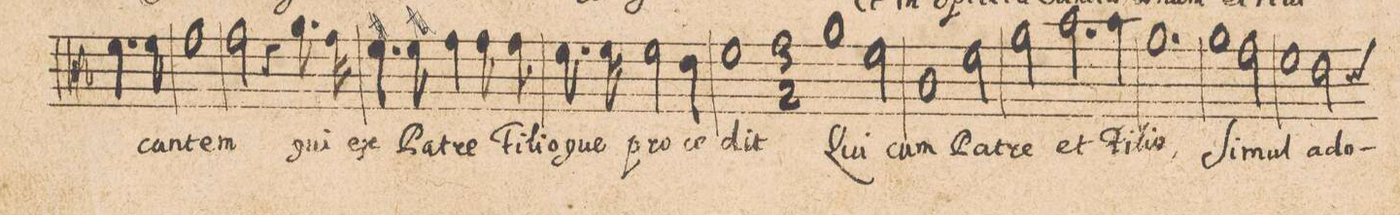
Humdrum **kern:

**kern	**text
*I"CANTVS.	*
*clefC3	*
*k[b-]	*
*met(C|)	*
*M2/2	*
4.f\	.
8f\	-[fi]
=134-	=134-
1g\	-can-
=135-	=135-
2g\	-tem
4r	.
8.a\	qui
16g\	ex
=136-	=136-
4.fn\	Pa-
8fn\	-tre
4g\	Fi-
8g\	-li-
8g\	-o-
=137-	=137-
8.fny\	-que
16f\	pro-
2f\	-ce-
4e\	.
=138-	=138-
1f\	-dit
=139-	=139-
*M3/2	*
1a\	Qui
2f\	cum
=140-	=140-
1c\	Pa-
2f\	-tre
=141-	=141-
2a\	et
2.b-\	Fi-
4b-\	-li-
=142-	=142-
1.a\	-o,
=143-	=143-
1a\	ſi-
2g\	-mul
=144-	=144-
1f\	a-
*custos:d	*
2e\	-do-
=145-	=145-
*-	*-
